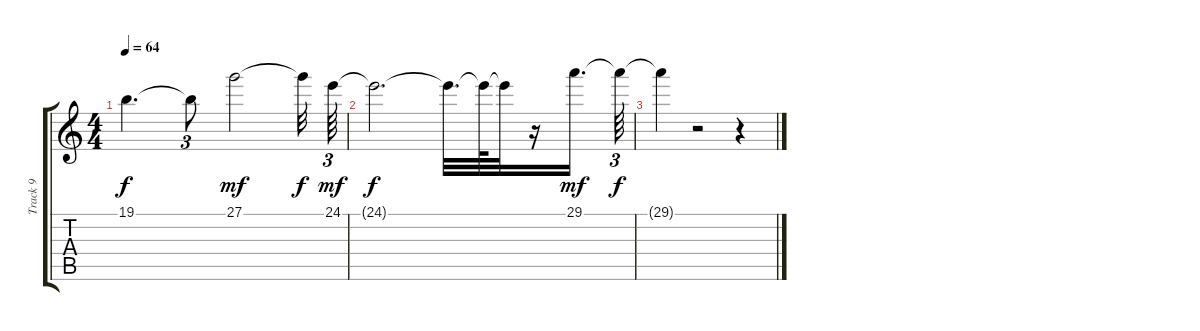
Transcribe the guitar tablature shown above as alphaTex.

\track ("Track 9" "Track 9") {instrument seashore}
\staff {score tabs}
\tuning (E4 B3 G3 D3 A2 E2) {hide}
\ts (4 4)
\tempo 64
\clef g2
\ks c
19.1{t}.4{d dy f} 19.1{t}.8{tu (3 2)} 27.1.2{dy mf balance 12} 27.1{t}.32{dy f} 24.1.64{tu (3 2) dy mf} |
24.1{t}.2{d dy f} 24.1{t}.32{d} 24.1{t}.64 24.1{t}.32 r.16 29.1.16{d dy mf} 29.1{t}.64{tu (3 2) dy f balance 2} |
29.1{t}.4 r.2 r.4
